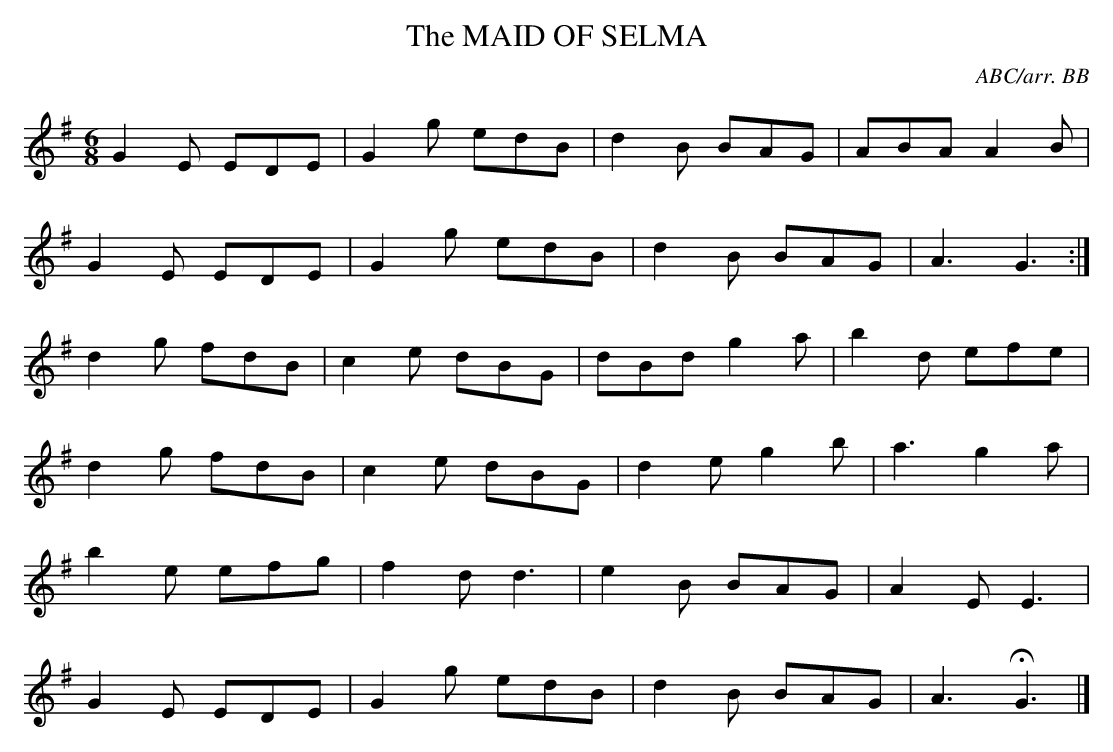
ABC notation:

X:1
T:MAID OF SELMA, The
Y:"with spirit"
C:ABC/arr. BB
Keane in folder 41.
L:1/8
M:6/8
K:G
G2E EDE|G2g edB|d2B BAG|ABA A2B|
G2E EDE|G2g edB|d2B BAG|A3 G3 :|
d2g fdB|c2e dBG|dBd g2a|b2d efe|
d2g fdB|c2e dBG|d2e g2b|a3 g2a|
b2e efg|f2d d3|e2B BAG|A2E E3|
G2E EDE|G2g edB|d2B BAG|A3 HG3|]
